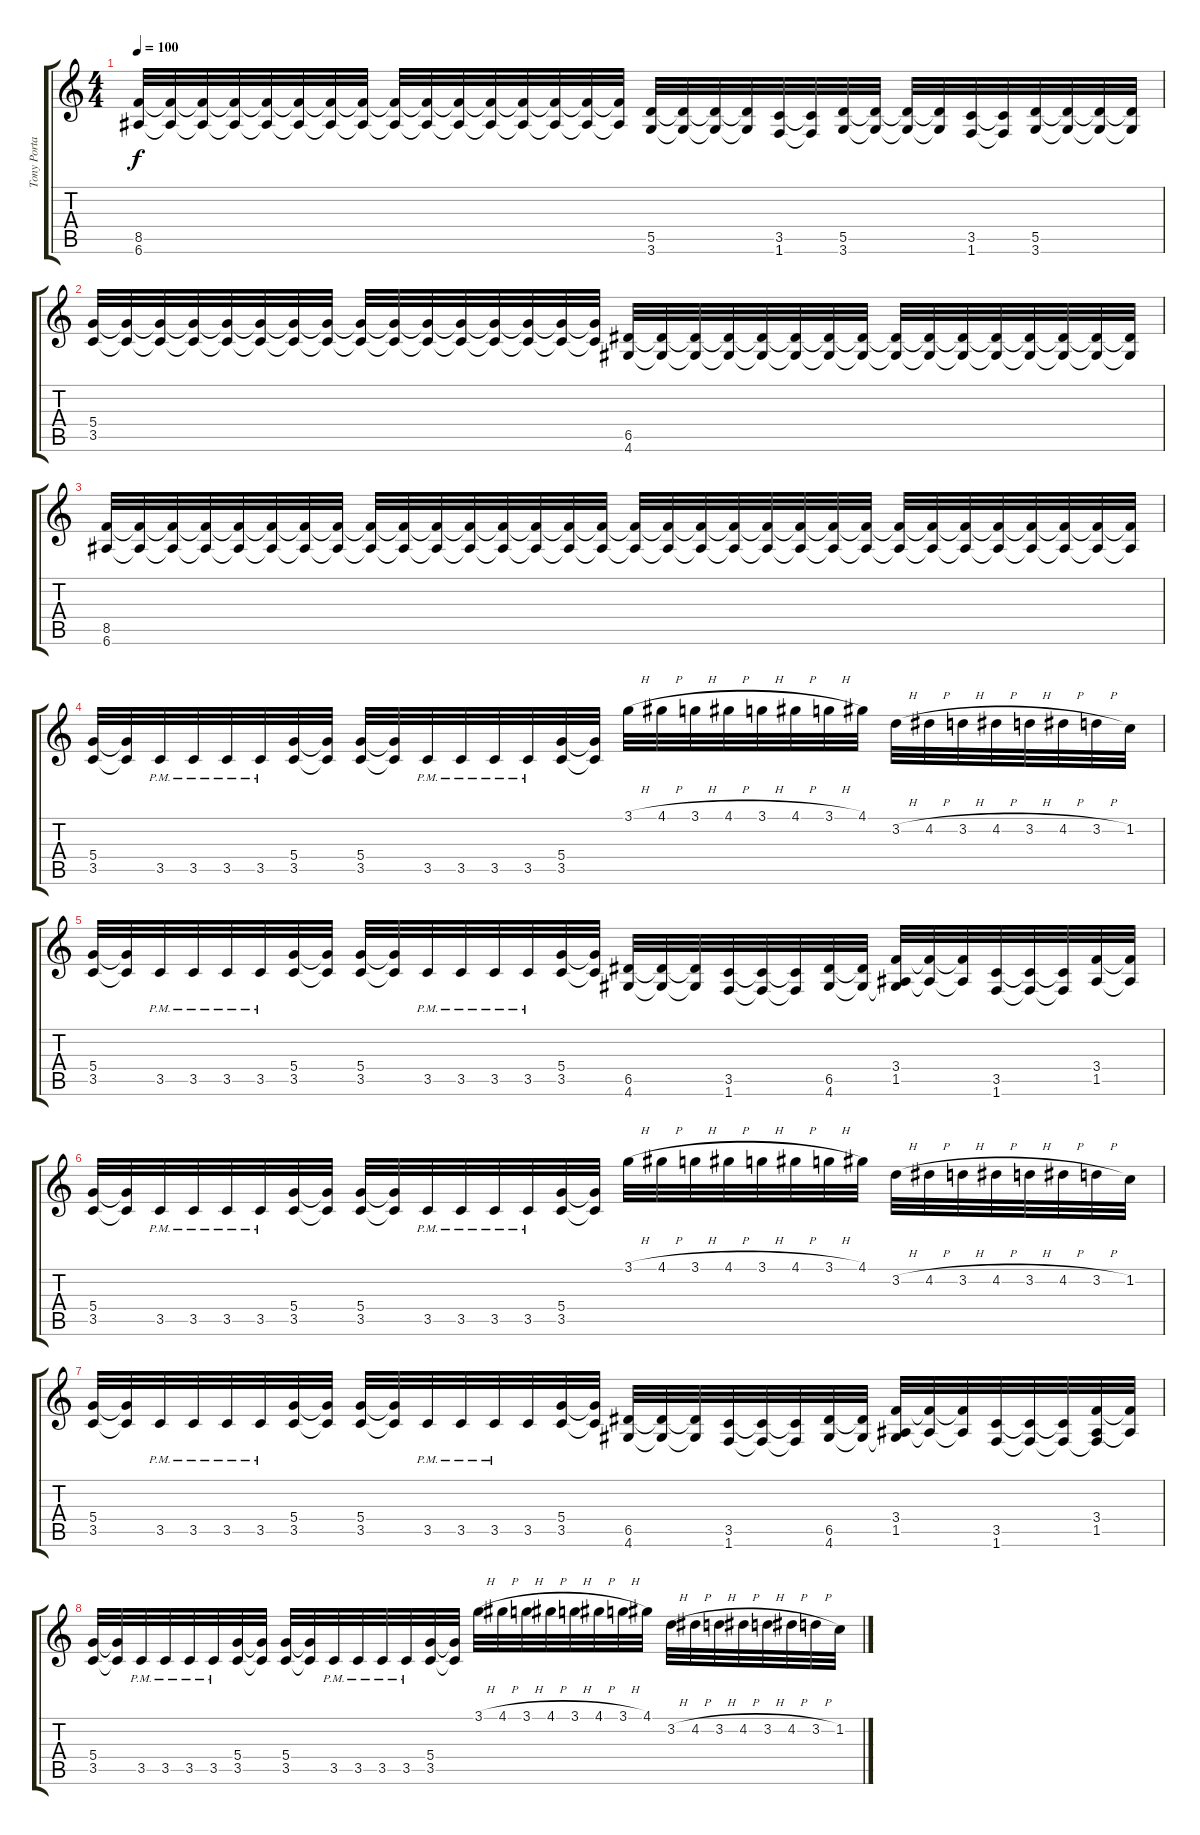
\track ("Tony Portaro" "Tony Porta") {instrument overdrivenguitar}
\staff {score tabs}
\tuning (E4 B3 G3 D3 A2 E2) {hide}
\ts (4 4)
\tempo 100
\clef g2
\ks c
(8.5 6.6).32{dy f} (8.5{t} 6.6{t}).32 (8.5{t} 6.6{t}).32 (8.5{t} 6.6{t}).32 (8.5{t} 6.6{t}).32 (8.5{t} 6.6{t}).32 (8.5{t} 6.6{t}).32 (8.5{t} 6.6{t}).32 (8.5{t} 6.6{t}).32 (8.5{t} 6.6{t}).32 (8.5{t} 6.6{t}).32 (8.5{t} 6.6{t}).32 (8.5{t} 6.6{t}).32 (8.5{t} 6.6{t}).32 (8.5{t} 6.6{t}).32 (8.5{t} 6.6{t}).32 (5.5 3.6).32 (5.5{t} 3.6{t}).32 (5.5{t} 3.6{t}).32 (5.5{t} 3.6{t}).32 (3.5 1.6).32 (3.5{t} 1.6{t}).32 (5.5 3.6).32 (5.5{t} 3.6{t}).32 (5.5{t} 3.6{t}).32 (5.5{t} 3.6{t}).32 (3.5 1.6).32 (3.5{t} 1.6{t}).32 (5.5 3.6).32 (5.5{t} 3.6{t}).32 (5.5{t} 3.6{t}).32 (5.5{t} 3.6{t}).32 |
(5.4 3.5).32 (5.4{t} 3.5{t}).32 (5.4{t} 3.5{t}).32 (5.4{t} 3.5{t}).32 (5.4{t} 3.5{t}).32 (5.4{t} 3.5{t}).32 (5.4{t} 3.5{t}).32 (5.4{t} 3.5{t}).32 (5.4{t} 3.5{t}).32 (5.4{t} 3.5{t}).32 (5.4{t} 3.5{t}).32 (5.4{t} 3.5{t}).32 (5.4{t} 3.5{t}).32 (5.4{t} 3.5{t}).32 (5.4{t} 3.5{t}).32 (5.4{t} 3.5{t}).32 (6.5 4.6).32 (6.5{t} 4.6{t}).32 (6.5{t} 4.6{t}).32 (6.5{t} 4.6{t}).32 (6.5{t} 4.6{t}).32 (6.5{t} 4.6{t}).32 (6.5{t} 4.6{t}).32 (6.5{t} 4.6{t}).32 (6.5{t} 4.6{t}).32 (6.5{t} 4.6{t}).32 (6.5{t} 4.6{t}).32 (6.5{t} 4.6{t}).32 (6.5{t} 4.6{t}).32 (6.5{t} 4.6{t}).32 (6.5{t} 4.6{t}).32 (6.5{t} 4.6{t}).32 |
(8.5 6.6).32 (8.5{t} 6.6{t}).32 (8.5{t} 6.6{t}).32 (8.5{t} 6.6{t}).32 (8.5{t} 6.6{t}).32 (8.5{t} 6.6{t}).32 (8.5{t} 6.6{t}).32 (8.5{t} 6.6{t}).32 (8.5{t} 6.6{t}).32 (8.5{t} 6.6{t}).32 (8.5{t} 6.6{t}).32 (8.5{t} 6.6{t}).32 (8.5{t} 6.6{t}).32 (8.5{t} 6.6{t}).32 (8.5{t} 6.6{t}).32 (8.5{t} 6.6{t}).32 (8.5{t} 6.6{t}).32 (8.5{t} 6.6{t}).32 (8.5{t} 6.6{t}).32 (8.5{t} 6.6{t}).32 (8.5{t} 6.6{t}).32 (8.5{t} 6.6{t}).32 (8.5{t} 6.6{t}).32 (8.5{t} 6.6{t}).32 (8.5{t} 6.6{t}).32 (8.5{t} 6.6{t}).32 (8.5{t} 6.6{t}).32 (8.5{t} 6.6{t}).32 (8.5{t} 6.6{t}).32 (8.5{t} 6.6{t}).32 (8.5{t} 6.6{t}).32 (8.5{t} 6.6{t}).32 |
(5.4 3.5).32 (5.4{t} 3.5{t}).32 3.5{pm}.32 3.5{pm}.32 3.5{pm}.32 3.5{pm}.32 (5.4 3.5).32 (5.4{t} 3.5{t}).32 (5.4 3.5).32 (5.4{t} 3.5{t}).32 3.5{pm}.32 3.5{pm}.32 3.5{pm}.32 3.5{pm}.32 (5.4 3.5).32 (5.4{t} 3.5{t}).32 3.1{h}.32 4.1{h}.32 3.1{h}.32 4.1{h}.32 3.1{h}.32 4.1{h}.32 3.1{h}.32 4.1.32 3.2{h}.32 4.2{h}.32 3.2{h}.32 4.2{h}.32 3.2{h}.32 4.2{h}.32 3.2{h}.32 1.2.32 |
(5.4 3.5).32 (5.4{t} 3.5{t}).32 3.5{pm}.32 3.5{pm}.32 3.5{pm}.32 3.5{pm}.32 (5.4 3.5).32 (5.4{t} 3.5{t}).32 (5.4 3.5).32 (5.4{t} 3.5{t}).32 3.5{pm}.32 3.5{pm}.32 3.5{pm}.32 3.5{pm}.32 (5.4 3.5).32 (5.4{t} 3.5{t}).32 (6.5 4.6).32 (6.5{t} 4.6{t}).32 (6.5{t} 4.6{t}).32 (3.5 1.6).32 (3.5{t} 1.6{t}).32 (3.5{t} 1.6{t}).32 (6.5 4.6).32 (6.5{t} 4.6{t}).32 (3.4 1.5 4.6{t}).32 (3.4{t} 1.5{t}).32 (3.4{t} 1.5{t}).32 (3.5 1.6).32 (3.5{t} 1.6{t}).32 (3.5{t} 1.6{t}).32 (3.4 1.5).32 (3.4{t} 1.5{t}).32 |
(5.4 3.5).32 (5.4{t} 3.5{t}).32 3.5{pm}.32 3.5{pm}.32 3.5{pm}.32 3.5{pm}.32 (5.4 3.5).32 (5.4{t} 3.5{t}).32 (5.4 3.5).32 (5.4{t} 3.5{t}).32 3.5{pm}.32 3.5{pm}.32 3.5{pm}.32 3.5{pm}.32 (5.4 3.5).32 (5.4{t} 3.5{t}).32 3.1{h}.32 4.1{h}.32 3.1{h}.32 4.1{h}.32 3.1{h}.32 4.1{h}.32 3.1{h}.32 4.1.32 3.2{h}.32 4.2{h}.32 3.2{h}.32 4.2{h}.32 3.2{h}.32 4.2{h}.32 3.2{h}.32 1.2.32 |
(5.4 3.5).32 (5.4{t} 3.5{t}).32 3.5{pm}.32 3.5{pm}.32 3.5{pm}.32 3.5{pm}.32 (5.4 3.5).32 (5.4{t} 3.5{t}).32 (5.4 3.5).32 (5.4{t} 3.5{t}).32 3.5{pm}.32 3.5{pm}.32 3.5{pm}.32 3.5.32 (5.4 3.5).32 (5.4{t} 3.5{t}).32 (6.5 4.6).32 (6.5{t} 4.6{t}).32 (6.5{t} 4.6{t}).32 (3.5 1.6).32 (3.5{t} 1.6{t}).32 (3.5{t} 1.6{t}).32 (6.5 4.6).32 (6.5{t} 4.6{t}).32 (3.4 1.5 4.6{t}).32 (3.4{t} 1.5{t}).32 (3.4{t} 1.5{t}).32 (3.5 1.6).32 (3.5{t} 1.6{t}).32 (3.5{t} 1.6{t}).32 (3.4 1.5 1.6{t}).32 (3.4{t} 1.5{t}).32 |
(5.4 3.5).32 (5.4{t} 3.5{t}).32 3.5{pm}.32 3.5{pm}.32 3.5{pm}.32 3.5{pm}.32 (5.4 3.5).32 (5.4{t} 3.5{t}).32 (5.4 3.5).32 (5.4{t} 3.5{t}).32 3.5{pm}.32 3.5{pm}.32 3.5{pm}.32 3.5{pm}.32 (5.4 3.5).32 (5.4{t} 3.5{t}).32 3.1{h}.32 4.1{h}.32 3.1{h}.32 4.1{h}.32 3.1{h}.32 4.1{h}.32 3.1{h}.32 4.1.32 3.2{h}.32 4.2{h}.32 3.2{h}.32 4.2{h}.32 3.2{h}.32 4.2{h}.32 3.2{h}.32 1.2.32
